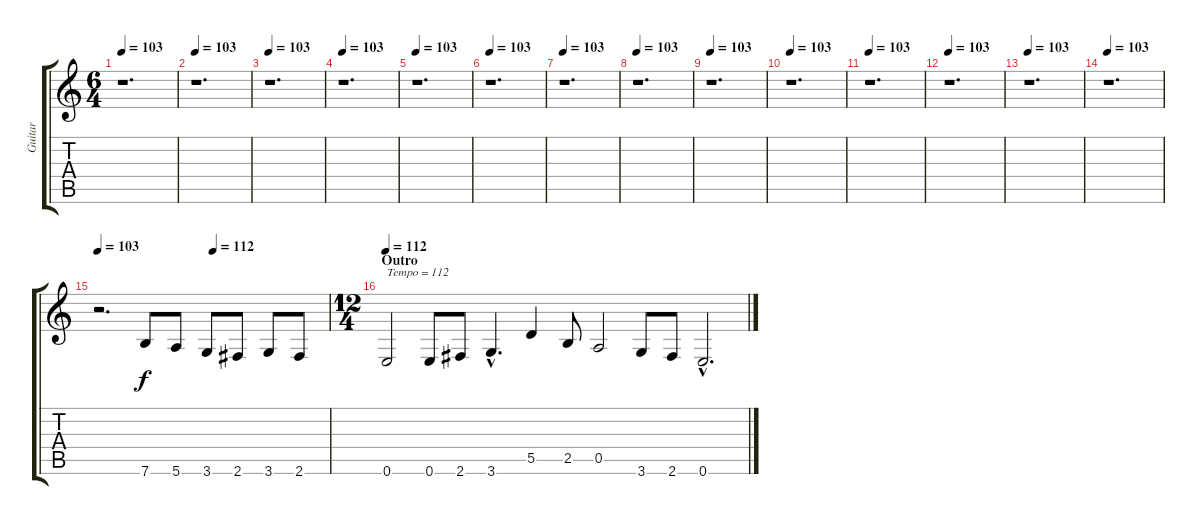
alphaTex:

\track ("Guitar" "Guitar") {instrument distortionguitar}
\staff {score tabs}
\tuning (E4 B3 G3 D3 A2 E2) {hide}
\ts (6 4)
\tempo 103
\clef g2
\ks c
r.1{d dy f} |
\tempo 103
r.1{d} |
\tempo 103
r.1{d} |
\tempo 103
r.1{d} |
\tempo 103
r.1{d} |
\tempo 103
r.1{d} |
\tempo 103
r.1{d} |
\tempo 103
r.1{d} |
\tempo 103
r.1{d} |
\tempo 103
r.1{d} |
\tempo 103
r.1{d} |
\tempo 103
r.1{d} |
\tempo 103
r.1{d} |
\tempo 103
r.1{d} |
\tempo 103
\tempo (112 0.5)
r.2{d} 7.6.8 5.6.8 3.6.8 2.6.8 3.6.8 2.6.8 |
\ts (12 4)
\section ("" "Outro")
\tempo 112
0.6.2{txt "Tempo = 112"} 0.6.8 2.6.8 3.6{hac}.4{d} 5.5.4 2.5.8 0.5.2 3.6.8 2.6.8 0.6{hac}.2{d}
